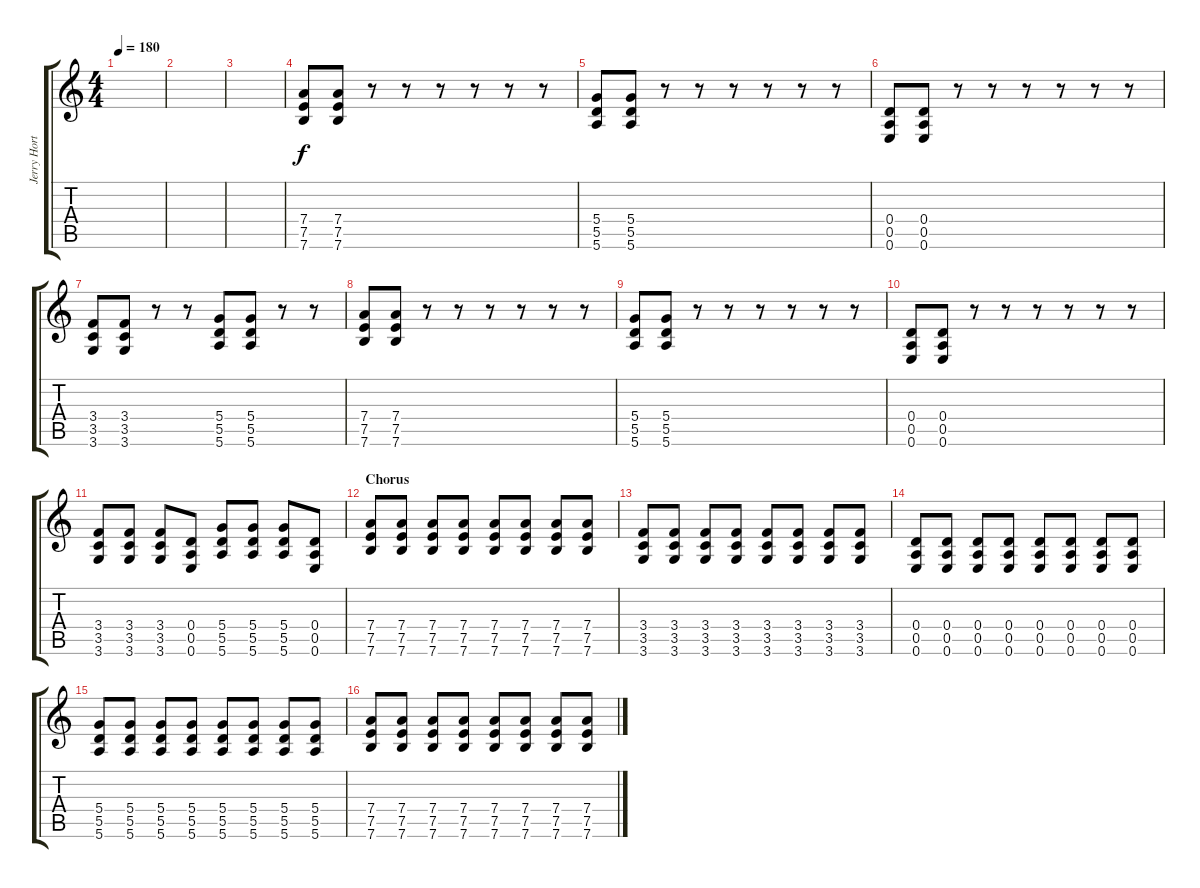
\track ("Jerry Horton guitar 2" "Jerry Hort") {instrument overdrivenguitar}
\staff {score tabs}
\tuning (E4 B3 G3 D3 A2 E2) {hide}
\ts (4 4)
\tempo 180
\clef g2
\ks c
|
|
|
(7.4 7.5 7.6).8 (7.4 7.5 7.6).8 r.8 r.8 r.8 r.8 r.8 r.8 |
(5.4 5.5 5.6).8 (5.4 5.5 5.6).8 r.8 r.8 r.8 r.8 r.8 r.8 |
(0.4 0.5 0.6).8 (0.4 0.5 0.6).8 r.8 r.8 r.8 r.8 r.8 r.8 |
(3.4 3.5 3.6).8 (3.4 3.5 3.6).8 r.8 r.8 (5.4 5.5 5.6).8 (5.4 5.5 5.6).8 r.8 r.8 |
(7.4 7.5 7.6).8 (7.4 7.5 7.6).8 r.8 r.8 r.8 r.8 r.8 r.8 |
(5.4 5.5 5.6).8 (5.4 5.5 5.6).8 r.8 r.8 r.8 r.8 r.8 r.8 |
(0.4 0.5 0.6).8 (0.4 0.5 0.6).8 r.8 r.8 r.8 r.8 r.8 r.8 |
(3.4 3.5 3.6).8 (3.4 3.5 3.6).8 (3.4 3.5 3.6).8 (0.4 0.5 0.6).8 (5.4 5.5 5.6).8 (5.4 5.5 5.6).8 (5.4 5.5 5.6).8 (0.4 0.5 0.6).8 |
\section ("" "Chorus")
(7.4 7.5 7.6).8 (7.4 7.5 7.6).8 (7.4 7.5 7.6).8 (7.4 7.5 7.6).8 (7.4 7.5 7.6).8 (7.4 7.5 7.6).8 (7.4 7.5 7.6).8 (7.4 7.5 7.6).8 |
(3.4 3.5 3.6).8 (3.4 3.5 3.6).8 (3.4 3.5 3.6).8 (3.4 3.5 3.6).8 (3.4 3.5 3.6).8 (3.4 3.5 3.6).8 (3.4 3.5 3.6).8 (3.4 3.5 3.6).8 |
(0.4 0.5 0.6).8 (0.4 0.5 0.6).8 (0.4 0.5 0.6).8 (0.4 0.5 0.6).8 (0.4 0.5 0.6).8 (0.4 0.5 0.6).8 (0.4 0.5 0.6).8 (0.4 0.5 0.6).8 |
(5.4 5.5 5.6).8 (5.4 5.5 5.6).8 (5.4 5.5 5.6).8 (5.4 5.5 5.6).8 (5.4 5.5 5.6).8 (5.4 5.5 5.6).8 (5.4 5.5 5.6).8 (5.4 5.5 5.6).8 |
(7.4 7.5 7.6).8 (7.4 7.5 7.6).8 (7.4 7.5 7.6).8 (7.4 7.5 7.6).8 (7.4 7.5 7.6).8 (7.4 7.5 7.6).8 (7.4 7.5 7.6).8 (7.4 7.5 7.6).8
